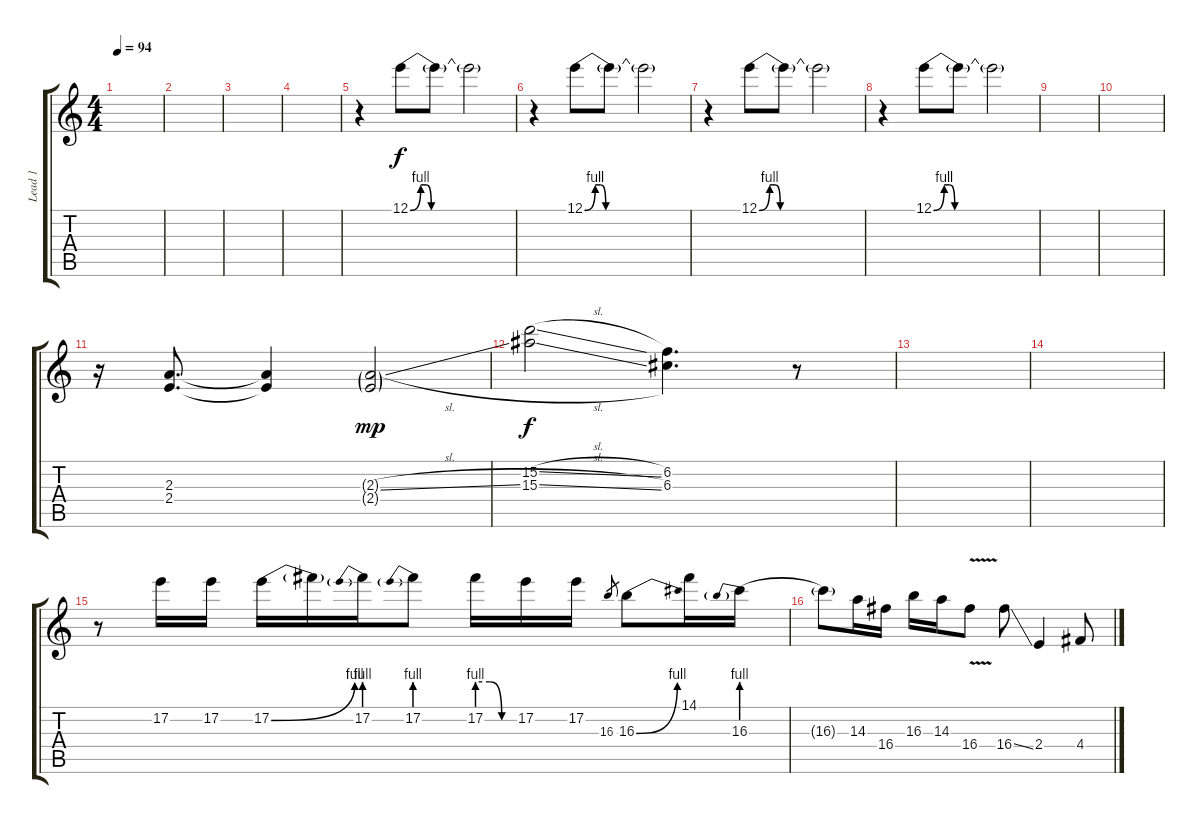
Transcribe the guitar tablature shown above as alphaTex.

\track ("Lead 1" "Lead 1") {instrument overdrivenguitar}
\staff {score tabs}
\tuning (E4 B3 G3 D3 A2 E2) {hide}
\ts (4 4)
\tempo 94
\clef g2
\ks c
|
|
|
|
r.4 12.1{be (custom 0 0 6 4 9 4 12 0 15 0 45 0 60 0)}.8 12.1{t}.8 12.1{t}.2 |
r.4 12.1{be (custom 0 0 6 4 9 4 12 0 15 0 45 0 60 0)}.8 12.1{t}.8 12.1{t}.2 |
r.4 12.1{be (custom 0 0 6 4 9 4 12 0 15 0 45 0 60 0)}.8 12.1{t}.8 12.1{t}.2 |
r.4 12.1{be (custom 0 0 6 4 9 4 12 0 15 0 45 0 60 0)}.8 12.1{t}.8 12.1{t}.2 |
|
|
r.16 (2.3 2.4).8{d} (2.3{t} 2.4{t}).4 (2.3{sl g} 2.4{g}).2{dy mp} |
(15.2{sl} 15.3{sl}).2{dy f} (6.2 6.3).4{d} r.8 |
|
|
r.8 17.2.16 17.2.16 17.2{be (bend 0 0 60 4)}.16 17.2{t}.16 17.2{be (prebend 0 4 60 4)}.16 17.2{be (prebend 0 4 60 4)}.8 17.2{be (custom 0 4 20 4 40 0 60 0)}.16 17.2.16 17.2.16 16.3.8{gr} 16.3{be (bend 0 0 60 4)}.8 14.1.16 16.3{be (prebend 0 4 60 4)}.16 |
16.3{t}.8 14.3.16 16.4.16 16.3.16 14.3.16 16.4{v}.8 16.4{ss}.8 2.4.4 4.4.8
